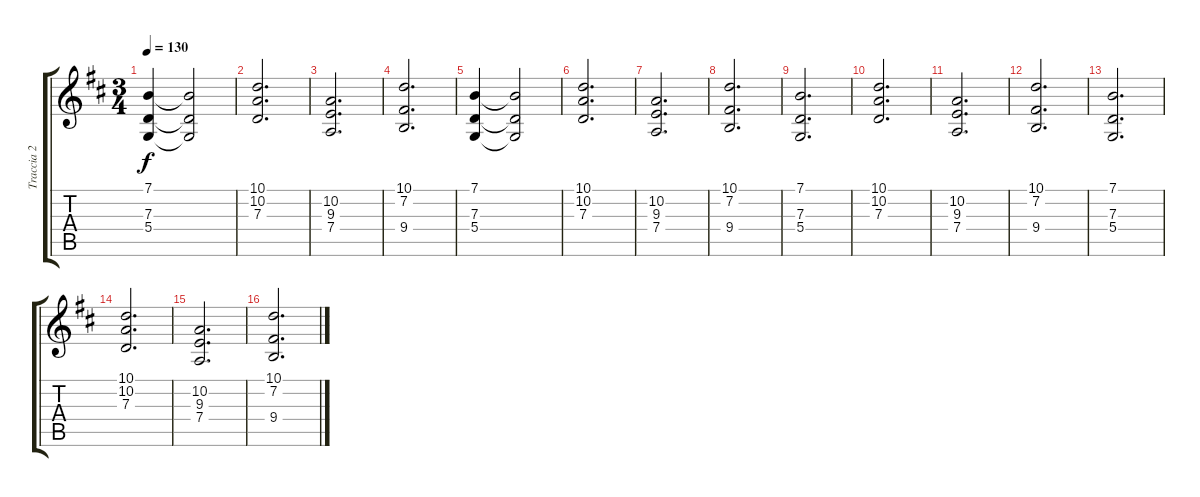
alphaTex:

\track ("Traccia 2" "Traccia 2") {instrument acousticgrandpiano}
\staff {score tabs}
\tuning (E4 B3 G3 D3 A2 E2) {hide}
\ts (3 4)
\tempo 130
\clef g2
\ks d
(7.1 7.3 5.4).4{dy f} (7.1{t} 7.3{t} 5.4{t}).2 |
(10.1 10.2 7.3).2{d} |
(10.2 9.3 7.4).2{d} |
(10.1 7.2 9.4).2{d} |
(7.1 7.3 5.4).4 (7.1{t} 7.3{t} 5.4{t}).2 |
(10.1 10.2 7.3).2{d} |
(10.2 9.3 7.4).2{d} |
(10.1 7.2 9.4).2{d} |
(7.1 7.3 5.4).2{d} |
(10.1 10.2 7.3).2{d} |
(10.2 9.3 7.4).2{d} |
(10.1 7.2 9.4).2{d} |
(7.1 7.3 5.4).2{d} |
(10.1 10.2 7.3).2{d} |
(10.2 9.3 7.4).2{d} |
(10.1 7.2 9.4).2{d}
